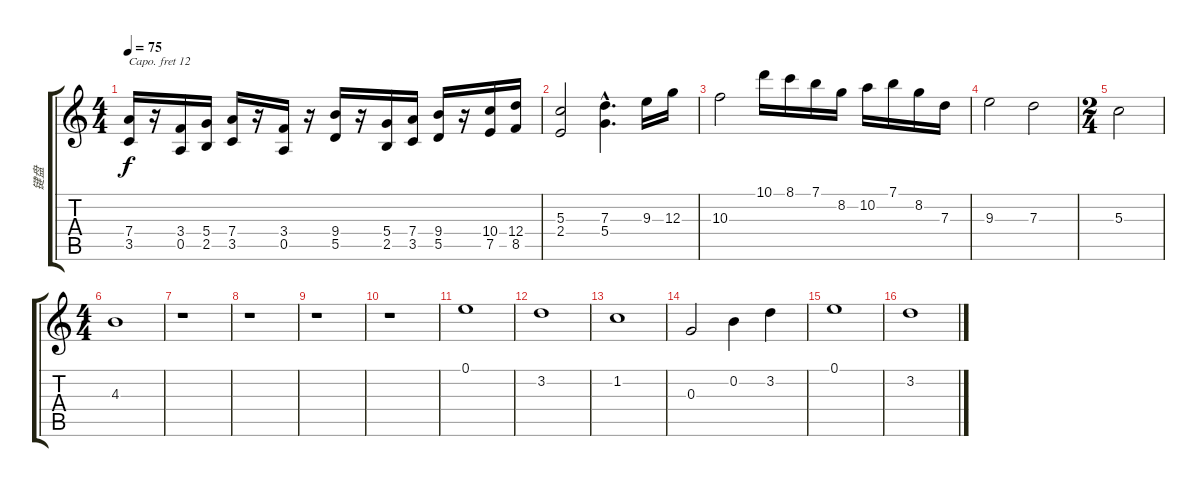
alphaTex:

\track ("键盘" "键盘") {instrument stringensemble1}
\staff {score tabs}
\capo 12
\tuning (E4 B3 G3 D3 A2 E2) {hide}
\ts (4 4)
\tempo 75
\clef g2
\ks c
(7.4 3.5).16{dy f} r.16 (3.4 0.5).16 (5.4 2.5).16 (7.4 3.5).16 r.16 (3.4 0.5).16 r.16 (9.4 5.5).16 r.16 (5.4 2.5).16 (7.4 3.5).16 (9.4 5.5).16 r.16 (10.4 7.5).16 (12.4 8.5).16 |
(5.3 2.4).2 (7.3{hac} 5.4{hac}).4{d} 9.3.16 12.3.16 |
10.3.2 10.1.16 8.1.16 7.1.16 8.2.16 10.2.16 7.1.16 8.2.16 7.3.16 |
9.3.2 7.3.2 |
\ts (2 4)
5.3.2 |
\ts (4 4)
4.3.1 |
r.1 |
r.1 |
r.1 |
r.1 |
0.1.1 |
3.2.1 |
1.2.1 |
0.3.2 0.2.4 3.2.4 |
0.1.1 |
3.2.1
